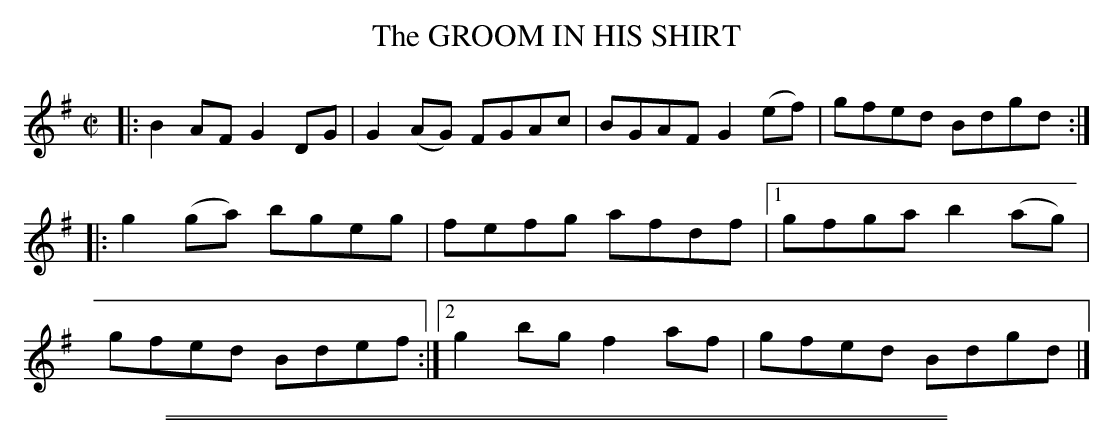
X:1
T: The GROOM IN HIS SHIRT
M: C|
L: 1/8
K: G
|:\
B2AF G2DG | G2(AG) FGAc |\
BGAF G2(ef) | gfed Bdgd ::\
g2(ga) bgeg | fefg afdf |\
[1 gfga b2(ag) | gfed Bdef :|\
[2 g2bg f2af | gfed Bdgd |]
